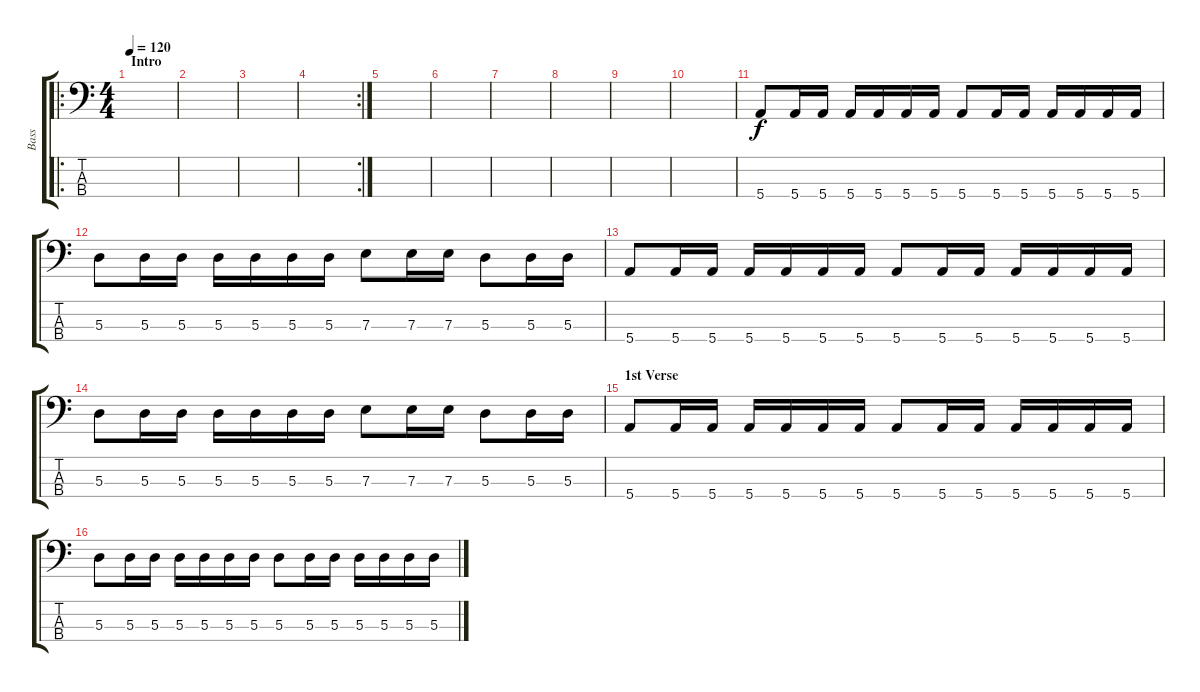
\track ("Bass" "Bass") {instrument electricbasspick}
\staff {score tabs}
\tuning (G2 D2 A1 E1) {hide}
\ro
\ts (4 4)
\section ("" "Intro")
\tempo 120
\clef f4
\ks c
|
|
|
\rc 2
|
|
|
|
|
|
|
5.4.8 5.4.16 5.4.16 5.4.16 5.4.16 5.4.16 5.4.16 5.4.8 5.4.16 5.4.16 5.4.16 5.4.16 5.4.16 5.4.16 |
5.3.8 5.3.16 5.3.16 5.3.16 5.3.16 5.3.16 5.3.16 7.3.8 7.3.16 7.3.16 5.3.8 5.3.16 5.3.16 |
5.4.8 5.4.16 5.4.16 5.4.16 5.4.16 5.4.16 5.4.16 5.4.8 5.4.16 5.4.16 5.4.16 5.4.16 5.4.16 5.4.16 |
5.3.8 5.3.16 5.3.16 5.3.16 5.3.16 5.3.16 5.3.16 7.3.8 7.3.16 7.3.16 5.3.8 5.3.16 5.3.16 |
\section ("" "1st Verse")
5.4.8 5.4.16 5.4.16 5.4.16 5.4.16 5.4.16 5.4.16 5.4.8 5.4.16 5.4.16 5.4.16 5.4.16 5.4.16 5.4.16 |
5.3.8 5.3.16 5.3.16 5.3.16 5.3.16 5.3.16 5.3.16 5.3.8 5.3.16 5.3.16 5.3.16 5.3.16 5.3.16 5.3.16
